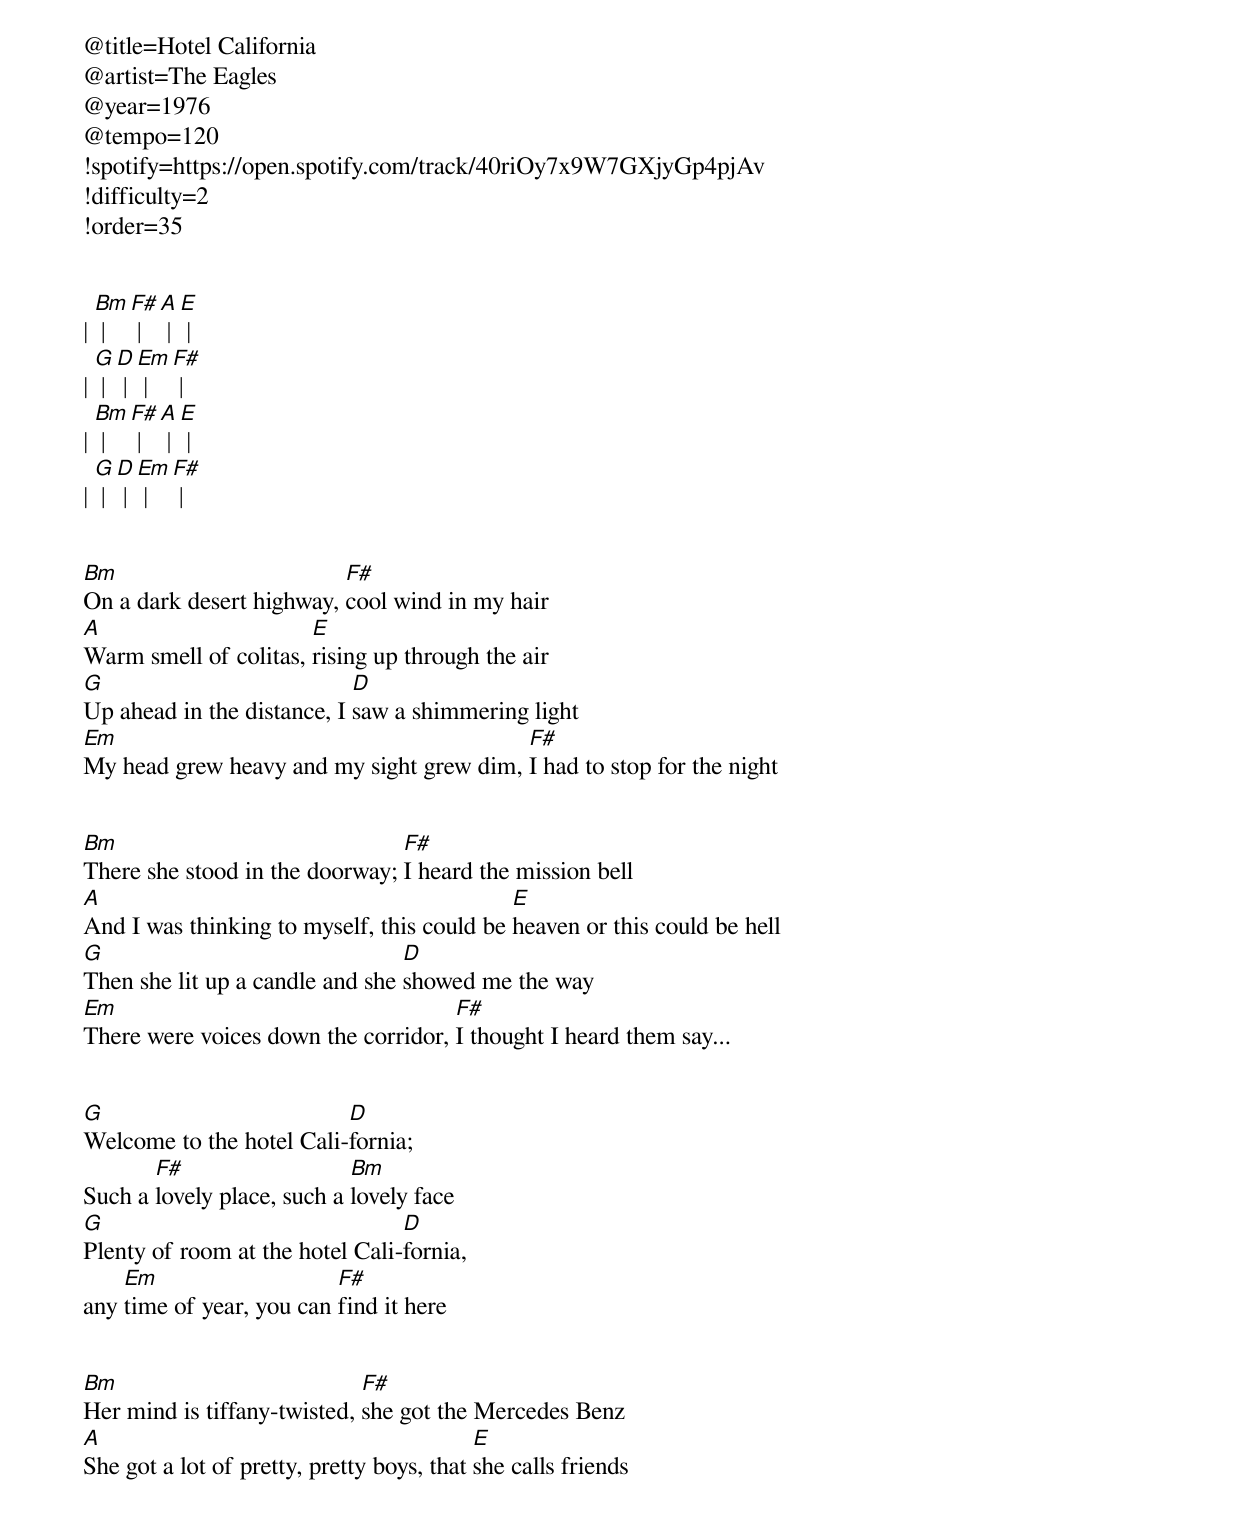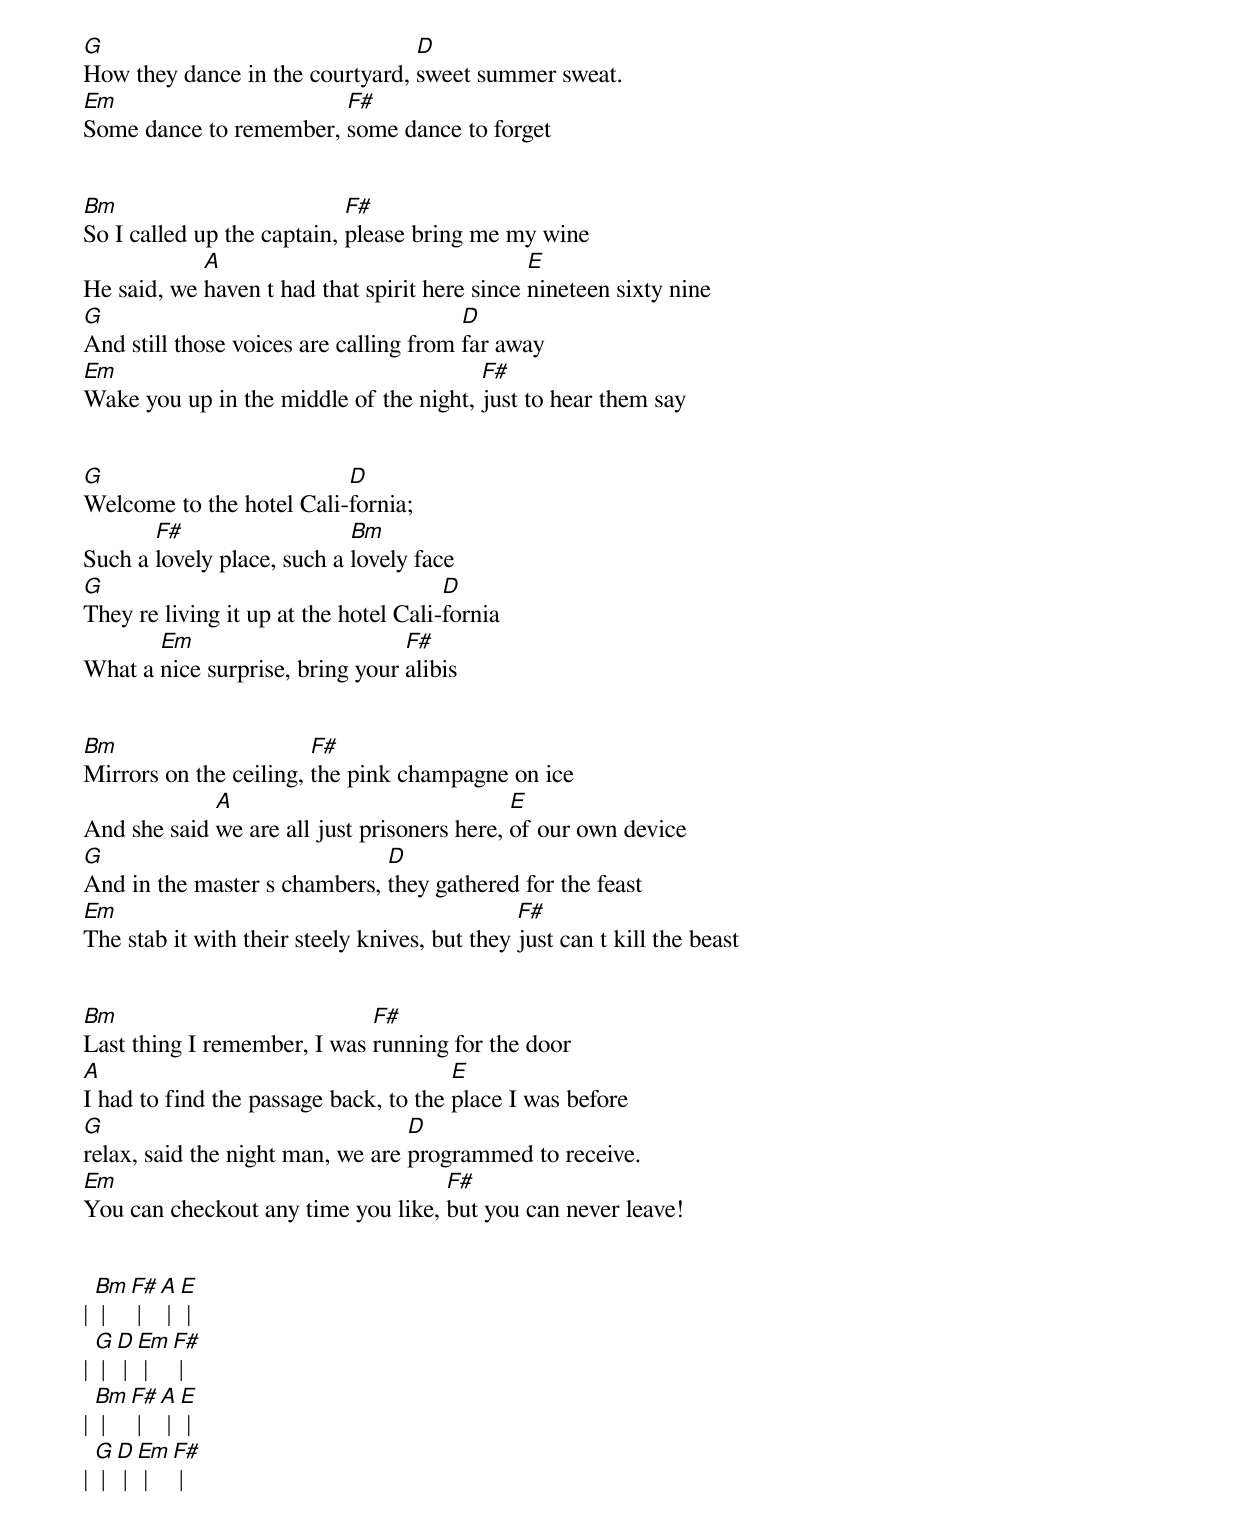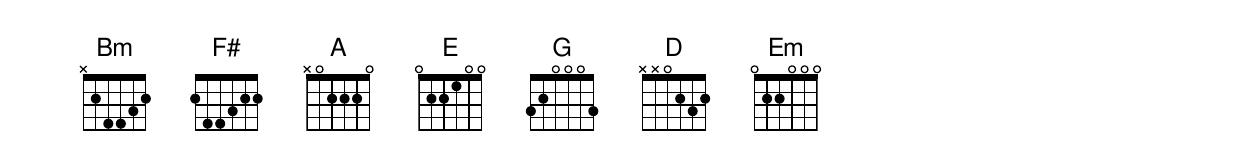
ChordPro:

@title=Hotel California
@artist=The Eagles
@year=1976
@tempo=120
!spotify=https://open.spotify.com/track/40riOy7x9W7GXjyGp4pjAv
!difficulty=2
!order=35


| [Bm] | [F#] | [A] | [E] |
| [G] | [D] | [Em] | [F#] |
| [Bm] | [F#] | [A] | [E] |
| [G] | [D] | [Em] | [F#] |


[Bm]On a dark desert highway, [F#]cool wind in my hair
[A]Warm smell of colitas, [E]rising up through the air
[G]Up ahead in the distance, I [D]saw a shimmering light
[Em]My head grew heavy and my sight grew dim, [F#]I had to stop for the night


[Bm]There she stood in the doorway; [F#]I heard the mission bell
[A]And I was thinking to myself, this could be [E]heaven or this could be hell
[G]Then she lit up a candle and she [D]showed me the way
[Em]There were voices down the corridor, [F#]I thought I heard them say...


[G]Welcome to the hotel Cali-[D]fornia;
Such a [F#]lovely place, such a [Bm]lovely face
[G]Plenty of room at the hotel Cali-[D]fornia,
any [Em]time of year, you can [F#]find it here


[Bm]Her mind is tiffany-twisted, [F#]she got the Mercedes Benz
[A]She got a lot of pretty, pretty boys, that [E]she calls friends
[G]How they dance in the courtyard, [D]sweet summer sweat.
[Em]Some dance to remember, [F#]some dance to forget


[Bm]So I called up the captain, [F#]please bring me my wine
He said, we [A]haven t had that spirit here since [E]nineteen sixty nine
[G]And still those voices are calling from [D]far away
[Em]Wake you up in the middle of the night, [F#]just to hear them say


[G]Welcome to the hotel Cali-[D]fornia;
Such a [F#]lovely place, such a [Bm]lovely face
[G]They re living it up at the hotel Cali-[D]fornia
What a [Em]nice surprise, bring your [F#]alibis


[Bm]Mirrors on the ceiling, [F#]the pink champagne on ice
And she said [A]we are all just prisoners here, [E]of our own device
[G]And in the master s chambers, [D]they gathered for the feast
[Em]The stab it with their steely knives, but they [F#]just can t kill the beast


[Bm]Last thing I remember, I was [F#]running for the door
[A]I had to find the passage back, to the [E]place I was before
[G]relax, said the night man, we are [D]programmed to receive.
[Em]You can checkout any time you like, [F#]but you can never leave!


| [Bm] | [F#] | [A] | [E] |
| [G] | [D] | [Em] | [F#] |
| [Bm] | [F#] | [A] | [E] |
| [G] | [D] | [Em] | [F#] |
